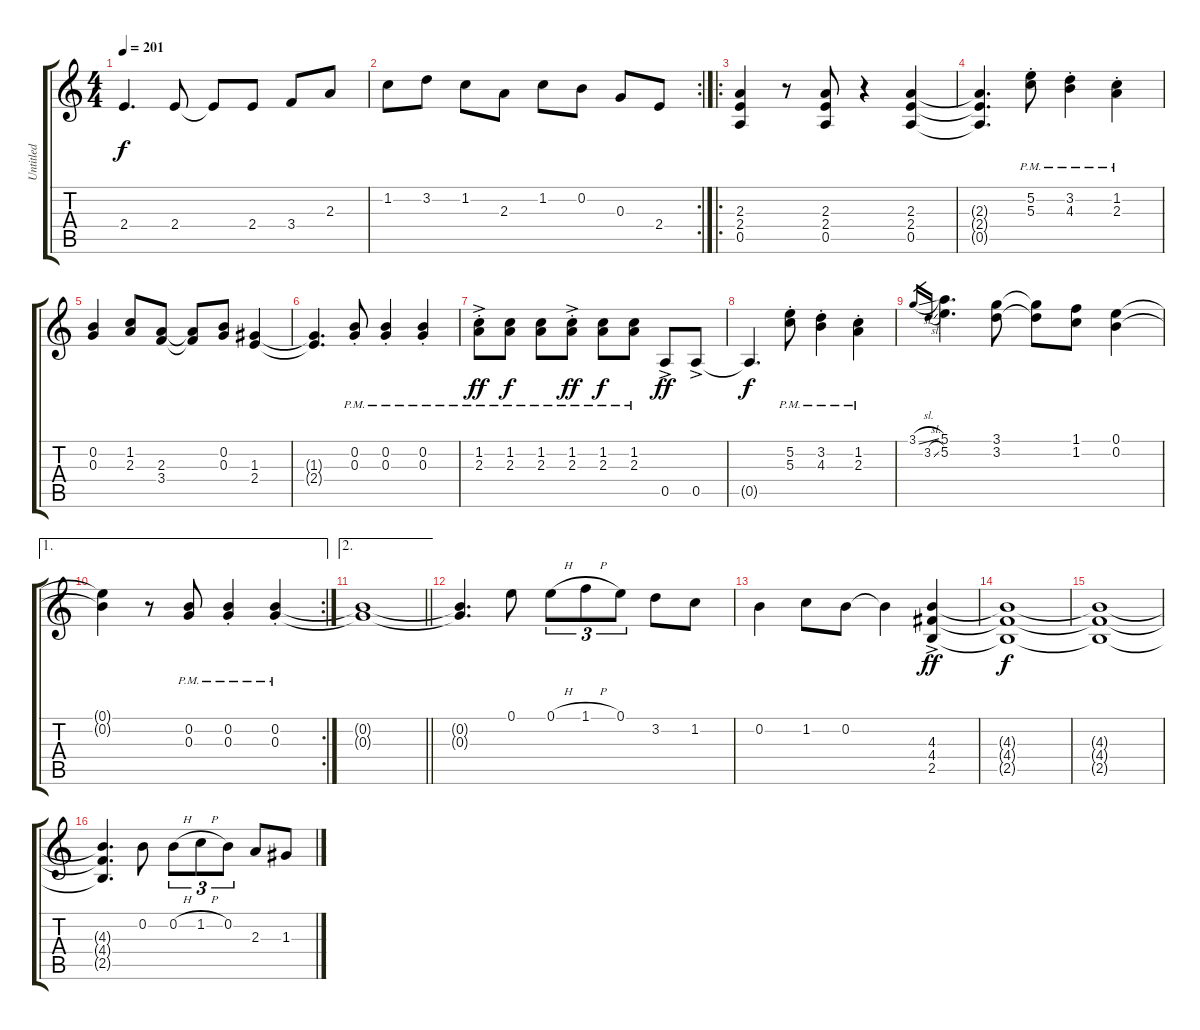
\track ("Untitled" "Untitled") {instrument acousticguitarnylon}
\staff {score tabs}
\tuning (E4 B3 G3 D3 A2 E2) {hide}
\ts (4 4)
\tempo 201
\clef g2
\ks c
2.4.4{d dy f} 2.4.8 2.4{t}.8 2.4.8 3.4.8 2.3.8 |
\rc 2
1.2.8 3.2.8 1.2.8 2.3.8 1.2.8 0.2.8 0.3.8 2.4.8 |
\ro
(2.3 2.4 0.5).4 r.8 (2.3 2.4 0.5).8 r.4 (2.3 2.4 0.5).4 |
(2.3{t} 2.4{t} 0.5{t}).4{d} (5.2{pm st} 5.3{pm st}).8 (3.2{pm st} 4.3{pm st}).4 (1.2{pm st} 2.3{pm st}).4 |
(0.2 0.3).4 (1.2 2.3).8 (2.3 3.4).8 (2.3{t} 3.4{t}).8 (0.2 0.3).8 (1.3 2.4).4 |
(1.3{t} 2.4{t}).4{d} (0.2{pm st} 0.3{pm st}).8 (0.2{pm st} 0.3{pm st}).4 (0.2{pm st} 0.3{pm st}).4 |
(1.2{ac pm st} 2.3{ac pm st}).8{dy ff} (1.2{pm} 2.3{pm}).8{dy f} (1.2{pm} 2.3{pm}).8 (1.2{ac pm st} 2.3{ac pm st}).8{dy ff} (1.2{pm} 2.3{pm}).8{dy f} (1.2{pm} 2.3{pm}).8 0.5{ac}.8{dy ff} 0.5{ac}.8 |
0.5{t}.4{d dy f} (5.2{pm st} 5.3{pm st}).8 (3.2{pm st} 4.3{pm st}).4 (1.2{pm st} 2.3{pm st}).4 |
3.1{sl}.16{gr} 3.2{sl}.16{gr} (5.1 5.2).4{d} (3.1 3.2).8 (3.1{t} 3.2{t}).8 (1.1 1.2).8 (0.1 0.2).4 |
\ae 1
\rc 2
(0.1{t} 0.2{t}).4 r.8 (0.2{pm} 0.3{pm}).8 (0.2{pm st} 0.3{pm st}).4 (0.2{pm st} 0.3{pm st}).4 |
\ae 2
\barLineRight lightlight
(0.2{t} 0.3{t}).1 |
(0.2{t} 0.3{t}).4{d} 0.1.8 0.1{h}.8{tu (3 2)} 1.1{h}.8{tu (3 2)} 0.1.8{tu (3 2)} 3.2.8 1.2.8 |
0.2.4 1.2.8 0.2.8 0.2{t}.4 (4.3{ac} 4.4{ac} 2.5{ac}).4{dy ff} |
(4.3{t} 4.4{t} 2.5{t}).1{dy f} |
(4.3{t} 4.4{t} 2.5{t}).1 |
(4.3{t} 4.4{t} 2.5{t}).4{d} 0.2.8 0.2{h}.8{tu (3 2)} 1.2{h}.8{tu (3 2)} 0.2.8{tu (3 2)} 2.3.8 1.3.8
